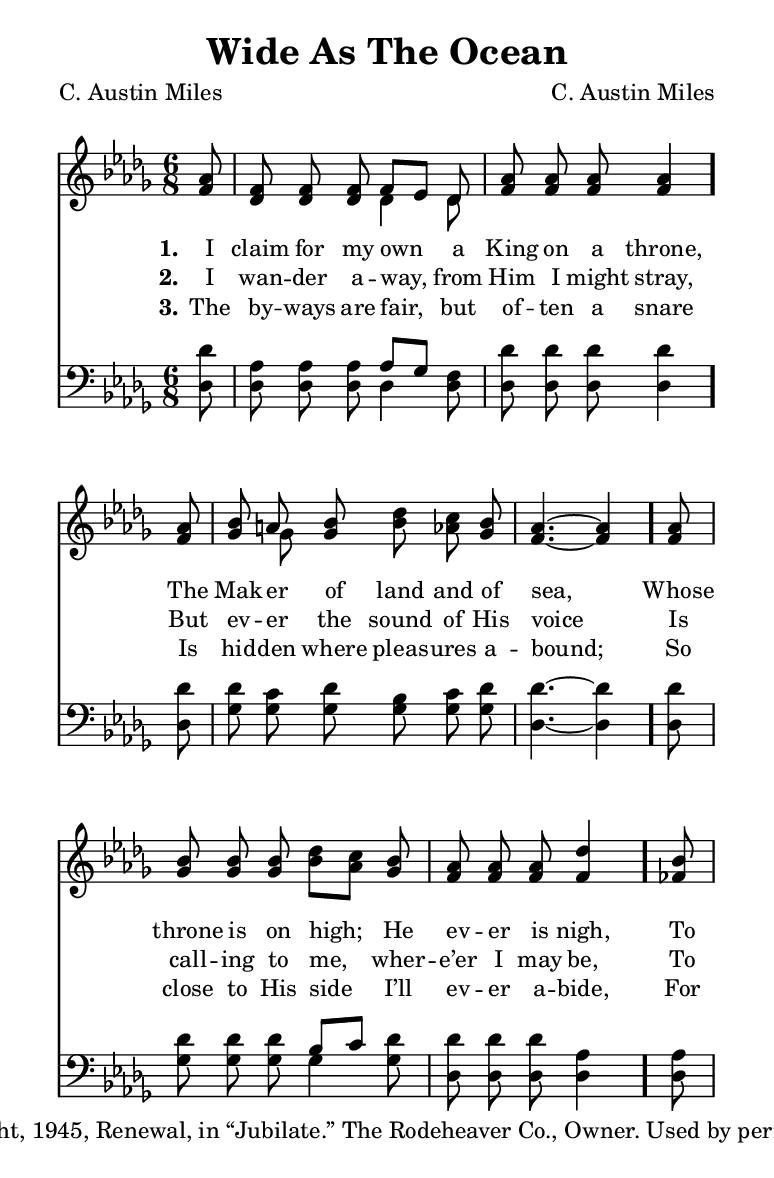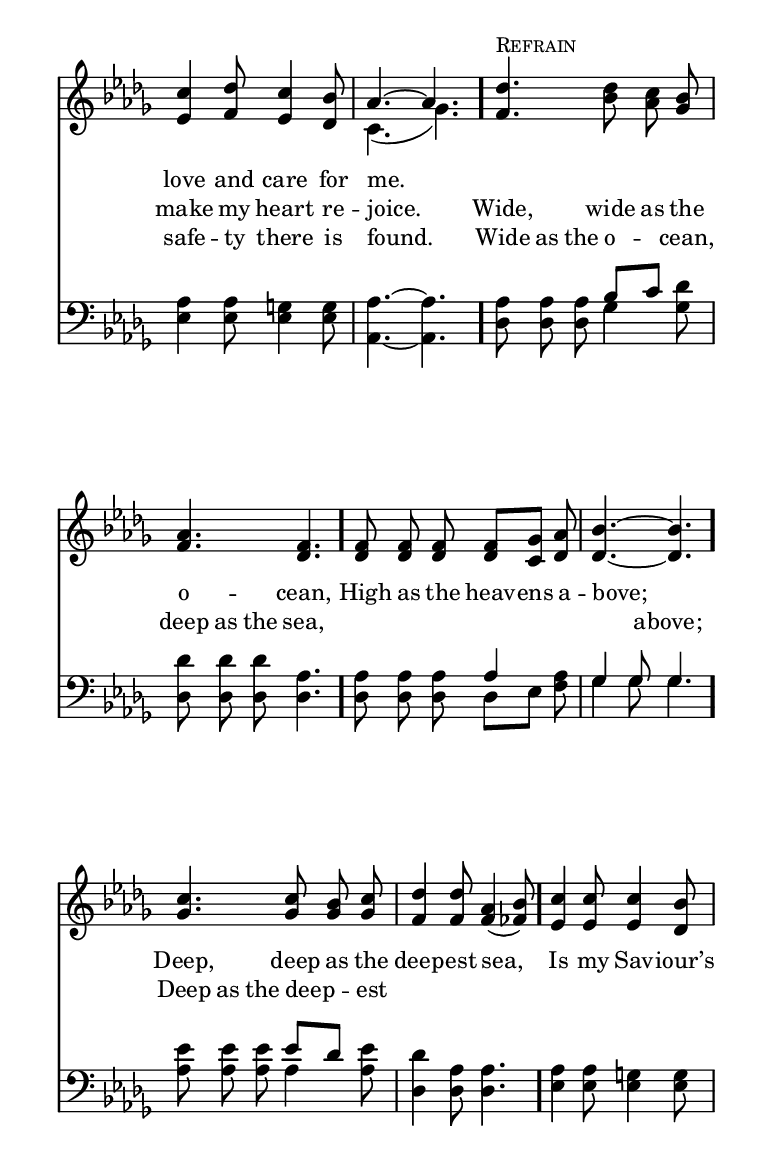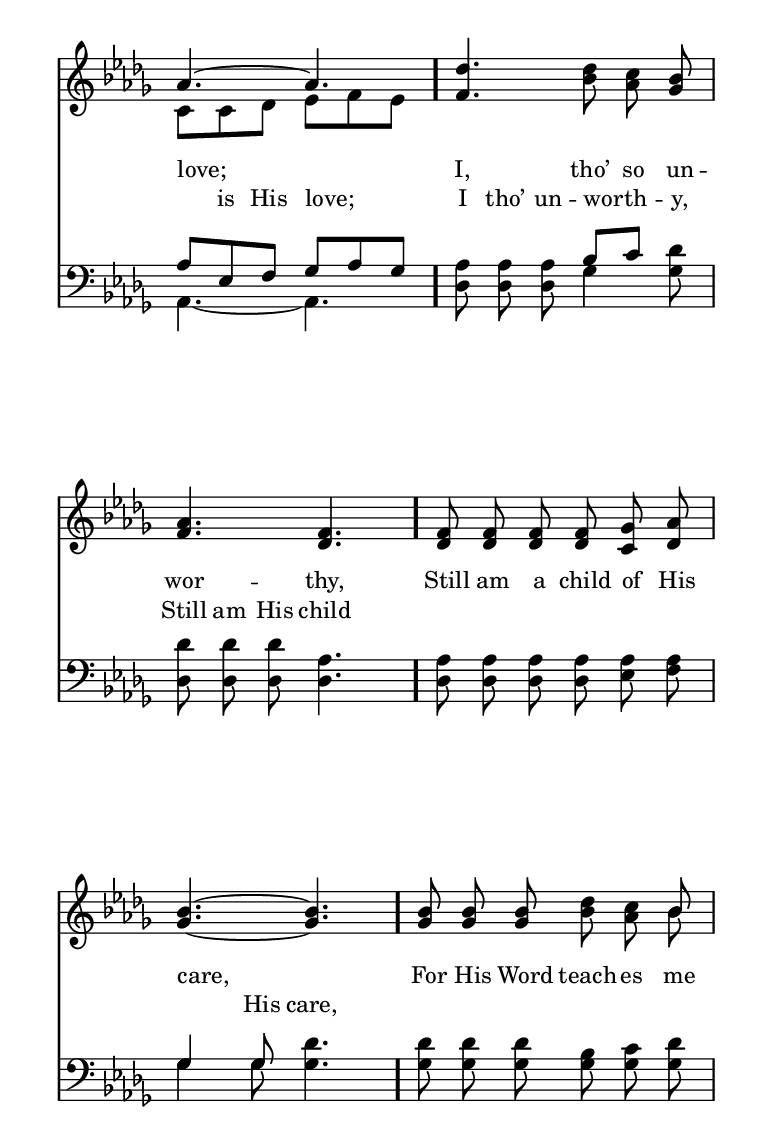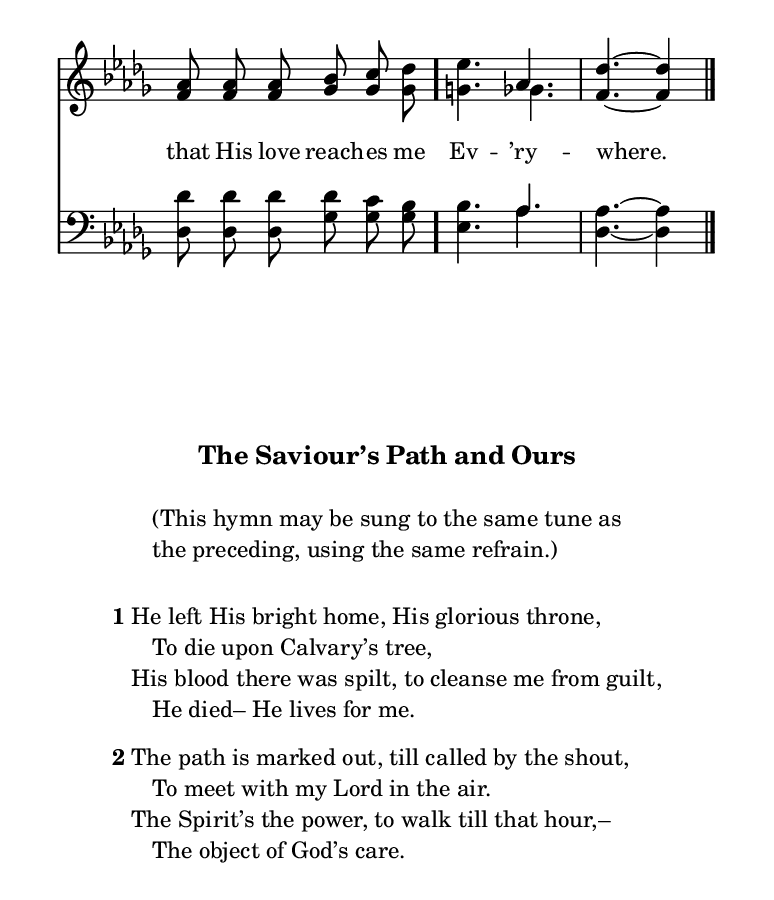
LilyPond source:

\include "common/global.ily"
\paper {
  \include "common/paper.ily"
  ragged-last-bottom = ##t
  page-count = #(cond (is-eogsized 2) (#t #f))
}

\header{
  hymnnumber = "369"
  title = "Wide As The Ocean"
  tunename = ""
  meter = ""
  poet = "C. Austin Miles"
  composer = "C. Austin Miles"
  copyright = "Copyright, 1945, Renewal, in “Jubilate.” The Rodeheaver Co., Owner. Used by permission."
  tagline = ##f
}

global = {
  \include "common/overrides.ily"
  \override Staff.TimeSignature.style = #'numbered
  \time 6/8
  \override Score.MetronomeMark.transparent = ##t % hide all fermata changes too
  \tempo 4=80
  \key des \major
  \partial 8
  \autoBeamOff
}

notesSoprano = {
\global
\relative c'' {

  aes8 | f f f f[ ees] des | aes' aes aes aes4
  aes8 | bes a bes des c bes | aes4. ~ aes4
  aes8 | bes bes bes des[ c] bes | aes aes aes des4
  bes8 | c4 des8 c4 bes8 | aes4. ~ aes4. |

  << s^\markup { \small \caps "Refrain" }
  { des4. des8 c bes | aes4. f4. } >>
  f8 f f f[ ges] aes | bes4. ~ bes4. |
  c4. c8 bes c | des4 des8 aes4( bes8) |
  c4 c8 c4 bes8 | aes4. ~ aes4. |
  des4. des8 c bes | aes4. f4.
  f8 f f f ges aes | bes4. ~ bes4. |
  bes8 bes bes des c bes | aes aes aes bes c des |
  ees4. aes,4. | des4. ~ des4

  \bar "|."

}
}

notesAlto = {
\global
\relative e' {

  f8 | des des des des4 des8 | f8 f f f4
  f8 | ges8 ges ges bes aes ges | f4. ~ f4
  f8 | ges ges ges bes[ aes] ges | f f f f4
  fes8 | ees4 f8 ees4 des8 | c4.( ges'4.) |

  f4. bes8 aes ges | f4. des4. |
  des8 des des des[ c] des | des4. ~ des4. |
  ges4. ges8 ges ges | f4 f8 f4( fes8) |
  ees4 ees8 ees4 des8 | c8 c des ees[ f ees] |
  f4. bes8 aes ges | f4. des4. |
  des8 des des des c des | ges4. ~ ges4. |
  ges8 ges ges bes aes bes | f f f ges ges ges |
  g4. ges4. | f4. ~ f4

}
}

notesTenor = {
\global
\relative a {

  des8 | aes aes aes aes[ ges] f | des' des des des4
  des8 | des c des bes c des | des4. ~ des4
  des8 | des des des bes[ c] des | des des des aes4
  aes8 | aes4 aes8 g4 g8 | aes4. ~ aes4. |

  aes8 aes aes bes[ c] des | des des des aes4. |
  aes8 aes aes aes4 aes8 | ges4 ges8 ges4. |
  ees'8 ees ees ees[ des] ees | des4 aes8 aes4. |
  aes4 aes8 g4 g8 | aes8 ees f ges[ aes ges] |
  aes8 aes aes bes[ c] des | des des des aes4. |
  aes8 aes aes aes aes aes | ges4 ges8 des'4. |
  des8 des des bes c des | des des des des c bes |
  bes4. aes4. | aes4. ~ aes4

}
}

notesBass = {
\global
\relative f {

  des8 des des des des4 des8 | des8 des des des4
  des8 | ges ges ges ges ges ges | des4. ~ des4
  des8 | ges ges ges ges4 ges8 | des8 des des des4
  des8 | ees4 ees8 ees4 ees8 | aes,4. ~ aes4. |

  des8 des des ges4 ges8 | des8 des des des4. |
  des8 des des des[ ees] f | ges4 ges8 ges4. |
  aes8 aes aes aes4 aes8 | des,4 des8 des4. |
  ees4 ees8 ees4 ees8 | aes,4. ~ aes4. |
  des8 des des ges4 ges8 | des8 des des des4. |
  des8 des des des ees f | ges4 ges8 ges4. |
  ges8 ges ges ges ges ges | des des des ges ges ges |
  ees4. aes4. | des,4. ~ des4

}
}

Refrain = \lyricmode {

\eogbreak
Wide, wide as the o -- cean, \bar "."
High as the { \mon } heav -- ens { \moff } a -- bove; \bar "."
Deep, deep as the deep -- est sea, \bar "."
Is my Sav -- iour’s love; \bar "."
I, tho’ so un -- wor -- thy, \bar "."
Still am a child of His care, \bar "."
For His Word teach -- es me that His love reach -- es me \bar "."
Ev -- ’ry -- where. \bar "."

}

wordsA = \lyricmode {
\set stanza = "1."

I claim for my own a King on a throne, \bar "."
The Mak -- er of land and of sea, \bar "."
Whose throne is on high; He ev -- er is nigh, \bar "."
To love and care for me. \bar "."

}

wordsB = \lyricmode {
\set stanza = "2."

I wan -- der a -- way, from Him I might stray,
But ev -- er the sound of His voice
Is call -- ing to me, wher -- e’er I may be,
To make my heart re -- joice.

\Refrain

}

wordsC = \lyricmode {
\set stanza = "3."

The by -- ways are fair, but of -- ten a snare
Is hid -- den where pleas -- ures a -- bound;
So close to His side I’ll ev -- er a -- bide,
For safe -- ty there is found.

}

underWords = \lyricmode {

\repeat unfold 34 \skip 4
Wide as the o -- cean, deep as the sea,

\repeat unfold 6 \skip 4
a -- bove;
Deep as the deep -- est

\repeat unfold 8 \skip 4
is His love;
I tho’ un -- worth -- y,
Still am His child

\repeat unfold 7 \skip 4
His care,

}

extraA = \markuplist {

\line { He left His bright home, His glorious throne, }
\line { { \hspace #2 } To die upon Calvary’s tree, }
\line { His blood there was spilt, to cleanse me from guilt, }
\line { { \hspace #2 } He died– He lives for me. }

}

extraB = \markuplist {

\line { The path is marked out, till called by the shout, }
\line { { \hspace #2 } To meet with my Lord in the air. }
\line { The Spirit’s the power, to walk till that hour,– }
\line { { \hspace #2 } The object of God’s care. }

}

\score {
  \context ChoirStaff <<
    \context Staff = upper <<
      \set ChoirStaff.systemStartDelimiter = #'SystemStartBar
      \partcombine #'(2 . 9) \notesSoprano \notesAlto
      \context NullVoice = sopranos { \voiceOne << \notesSoprano >> }
      \context NullVoice = altos { \voiceTwo << \notesAlto >> }
      \context Lyrics = one   \lyricsto sopranos \wordsA
      \context Lyrics = two   \lyricsto sopranos \wordsB
      \context Lyrics = three \lyricsto sopranos \wordsC
    >>
    \context Staff = men <<
      \clef bass
      \partcombine #'(2 . 9) \notesTenor \notesBass
      \context NullVoice = tenors { \voiceOne << \notesTenor >> }
      \context NullVoice = basses { \voiceTwo << \notesBass >> }
      \context Lyrics = three \with { alignAboveContext = men } \lyricsto tenors \underWords
    >>
  >>
  \layout {
    \include "common/layout.ily"
  }
  \midi{
    \include "common/midi.ily"
  }
}

\noPageBreak

headA = \markuplist {
\line { \bold \larger { The Saviour’s Path and Ours } }
}

headB = \markuplist {
\line { (This hymn may be sung to the same tune as }
\line { the preceding, using the same refrain.) }
}

\markup { \fill-line { \center-column {
  \line{ \column { \headA } } \combine \null \vspace #0.4
  \line{ \column { \headB } } \combine \null \vspace #1
  \column {
    \line{ \bold 1 \column { \extraA } } \combine \null \vspace #0.5
    \line{ \bold 2 \column { \extraB } } \combine \null \vspace #0.5
  }
} } }

\version "2.19.49"  % necessary for upgrading to future LilyPond versions.

% vi:set et ts=2 sw=2 ai nocindent syntax=lilypond:
